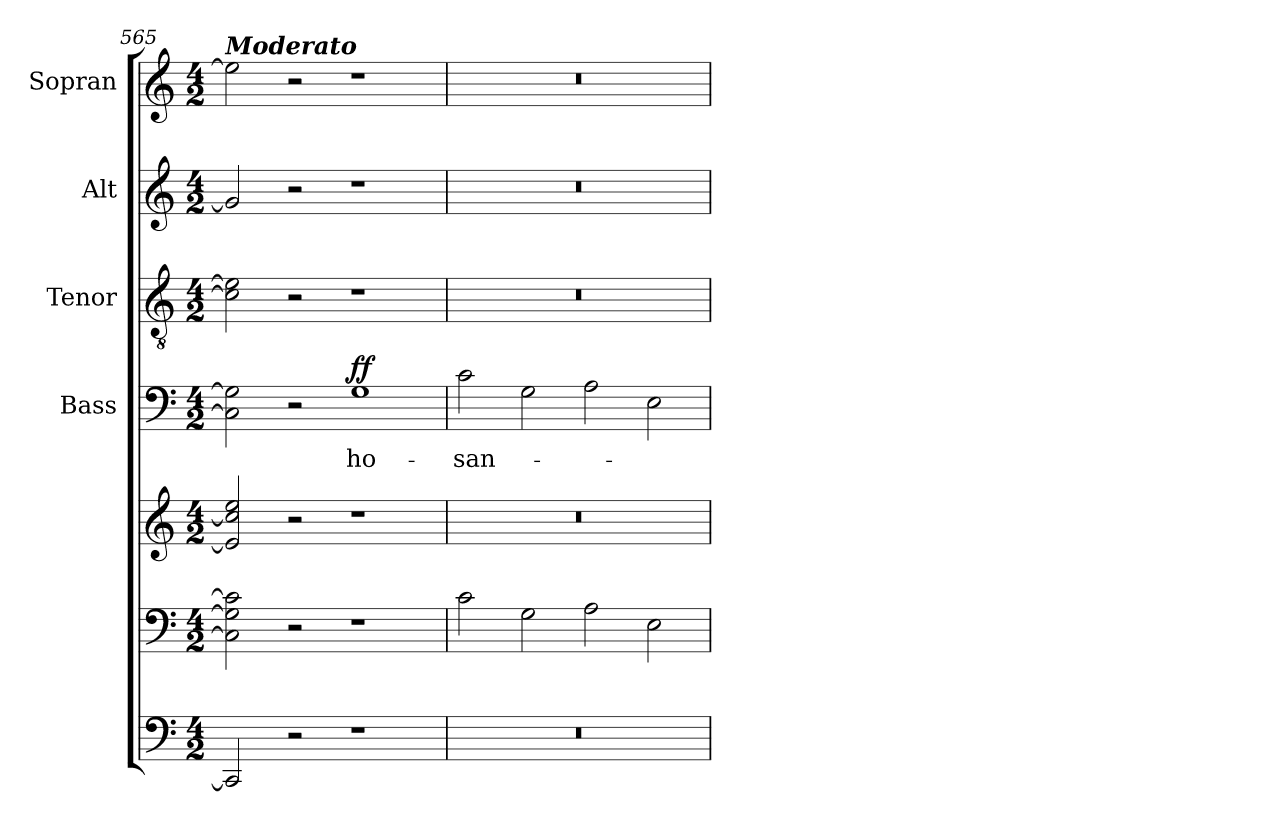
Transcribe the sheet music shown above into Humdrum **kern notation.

**kern	**kern	**kern	**kern	**text	**dynam	**kern	**kern	**kern
*part6	*part5	*part5	*part4	*part4	*part4	*part3	*part2	*part1
*staff7	*staff6	*staff5	*staff4	*staff4	*staff4	*staff3	*staff2	*staff1
*	*	*	*I"Bass	*	*	*I"Tenor	*I"Alt	*I"Sopran
*	*	*	*I'B.	*	*	*I'T.	*I'A.	*I'S.
*clefF4	*clefF4	*clefG2	*clefF4	*	*	*clefGv2	*clefG2	*clefG2
*k[]	*k[]	*k[]	*k[]	*	*	*k[]	*k[]	*k[]
*C:	*C:	*C:	*C:	*	*	*C:	*C:	*C:
*M4/2	*M4/2	*M4/2	*M4/2	*	*	*M4/2	*M4/2	*M4/2
=565	=565	=565	=565	=565	=565	=565	=565	=565
!	!	!	!	!	!	!	!	!LO:TX:a:Bi:t=Moderato
2CC/]	2C\] 2G\] 2c\]	2e/] 2cc/] 2ee/	2C\] 2G\]	.	.	2c\] 2e\]	2g/]	2ee\]
2r	2r	2r	2r	.	.	2r	2r	2r
!	!	!	!	!LO:LY:b	!LO:DY:a	!	!	!
1r	1r	1r	1G	ho-	ff	1r	1r	1r
=566	=566	=566	=566	=566	=566	=566	=566	=566
!	!	!	!	!LO:LY:b	!	!	!	!
0r	2c\	0r	2c\	-san-	.	0r	0r	0r
.	2G\	.	2G\	.	.	.	.	.
.	2A\	.	2A\	.	.	.	.	.
.	2E\	.	2E\	.	.	.	.	.
=	=	=	=	=	=	=	=	=
*-	*-	*-	*-	*-	*-	*-	*-	*-
